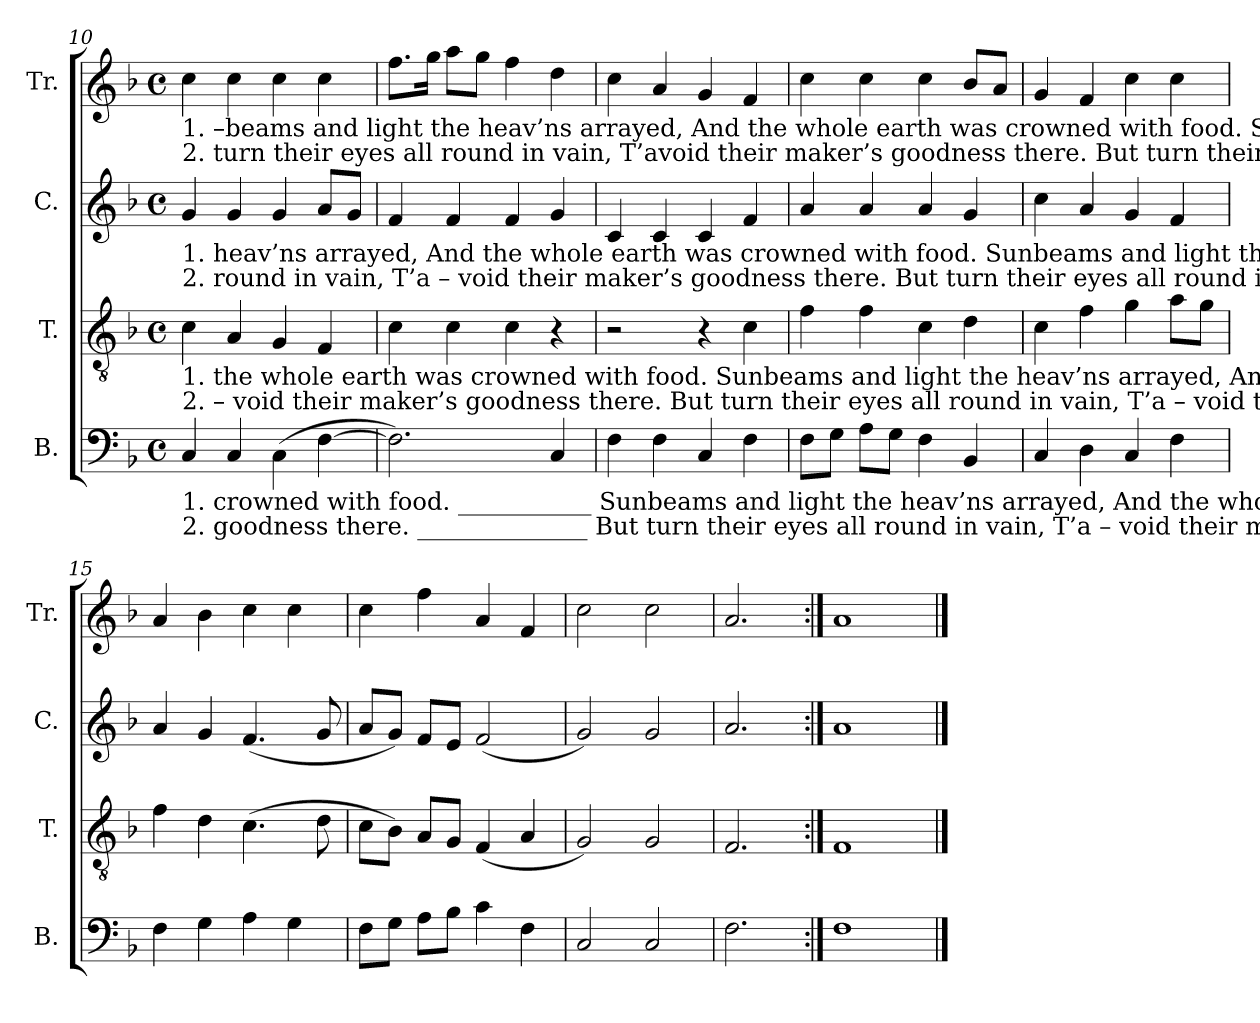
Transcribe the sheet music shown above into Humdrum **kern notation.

**kern	**kern	**kern	**kern
*part4	*part3	*part2	*part1
*staff4	*staff3	*staff2	*staff1
*I"B.	*I"T.	*I"C.	*I"Tr.
*I'B.	*I'T.	*I'C.	*I'Tr.
!!LO:LB:g=z
*clefF4	*clefGv2	*clefG2	*clefG2
*k[b-]	*k[b-]	*k[b-]	*k[b-]
*M4/4	*M4/4	*M4/4	*M4/4
*met(c)	*met(c)	*met(c)	*met(c)
=10	=10	=10	=10
!	!	!	!LO:TX:b:t=1. –beams and light the heav’ns ar­rayed, And the whole earth was crowned with food. Sunbeams and light the heav’ns ar­rayed, And the whole earth was crowned with food.
!	!	!	!LO:TX:b:t=2. turn their  eyes  all     round  in  vain,  T’avoid  their mak­er’s  good­ness there.  But  turn  their  eyes  all     round  in  vain,  T’avoid       their       mak­er’s    good­ness   there.
!	!	!LO:TX:b:t=1. heav’ns ar­rayed, And the whole earth was crowned with food. Sunbeams and light the heav’ns ar­rayed, And the whole earth ________   was         crowned    with   food.	!
!	!	!LO:TX:b:t=2. round  in  vain,   T’a – void their mak­er’s good­ness there. But    turn     their   eyes   all round in vain,  T’a – void  their   mak    –        –      ­er’s         good    –    ­ness   there.	!
!	!LO:TX:b:t=1. the whole earth was crowned with food.                        Sunbeams  and  light  the  heav’ns  ar­rayed,  And   the whole earth __________   was        crowned      with    food.	!	!
!	!LO:TX:b:t=2. – void their mak­er’s  good­ness  there.                              But   turn  their  eyes  all   round in vain,  T’a   –  void  their  mak      –          –      ­er’s         good     –    ­ness     there.	!	!
!LO:TX:b:t=1. crowned with food. ___________   Sunbeams and light the heav’ns ar­rayed, And the whole earth was crowned with food. And  the whole earth was crowned with food.	!	!	!
!LO:TX:b:t=2. good­ness there. ______________      But turn their eyes all round in vain,     T’a – void their mak –  ­er’s  good­ness there.  T’a  – void   their  mak –  ­er’s  good­ness   there.	!	!	!
4C!/	4c!\	4g!/	4cc!\
4C!/	4A!/	4g!/	4cc!\
(4C!\	4G!/	4g!/	4cc!\
[4F!\	4F!/	8a!/L	4cc!\
.	.	8g!/J	.
=11	=11	=11	=11
2.F!\])	4c!\	4f!/	8.ff!\L
.	.	.	16gg!\Jk
.	4c!\	4f!/	8aa!\L
.	.	.	8gg!\J
.	4c!\	4f!/	4ff!\
4C!/	4r	4g!/	4dd!\
=12	=12	=12	=12
4F!\	2r	4c!/	4cc!\
4F!\	.	4c!/	4a!/
4C!/	4r	4c!/	4g!/
4F!\	4c!\	4f!/	4f!/
=13	=13	=13	=13
8F!\L	4f!\	4a!/	4cc!\
8G!\J	.	.	.
8A!\L	4f!\	4a!/	4cc!\
8G!\J	.	.	.
4F!\	4c!\	4a!/	4cc!\
4BB-!/	4d!\	4g!/	8b-!/L
.	.	.	8a!/J
=14	=14	=14	=14
4C!/	4c!\	4cc!\	4g!/
4D!\	4f!\	4a!/	4f!/
4C!/	4g!\	4g!/	4cc!\
4F!\	8a!\L	4f!/	4cc!\
.	8g!\J	.	.
=15	=15	=15	=15
4F!\	4f!\	4a!/	4a!/
4G!\	4d!\	4g!/	4b-!\
4A!\	(4.c!\	(4.f!/	4cc!\
4G!\	.	.	4cc!\
.	8d!\	8g!/	.
=16	=16	=16	=16
8F!\L	8c!\L	8a!/L	4cc!\
8G!\J	8B-!\J)	8g!/J)	.
8A!\L	8A!/L	8f!/L	4ff!\
8B-!\J	8G!/J	8e!/J	.
4c!\	(4F!/	(2f!/	4a!/
4F!\	4A!/	.	4f!/
=17	=17	=17	=17
2C!/	2G!/)	2g!/)	2cc!\
2C!/	2G!/	2g!/	2cc!\
=18	=18	=18	=18
2.F!\	2.F!/	2.a!/	2.a!/
=19:|!	=19:|!	=19:|!	=19:|!
1F!	1F!	1a!	1a!
==	==	==	==
*-	*-	*-	*-
